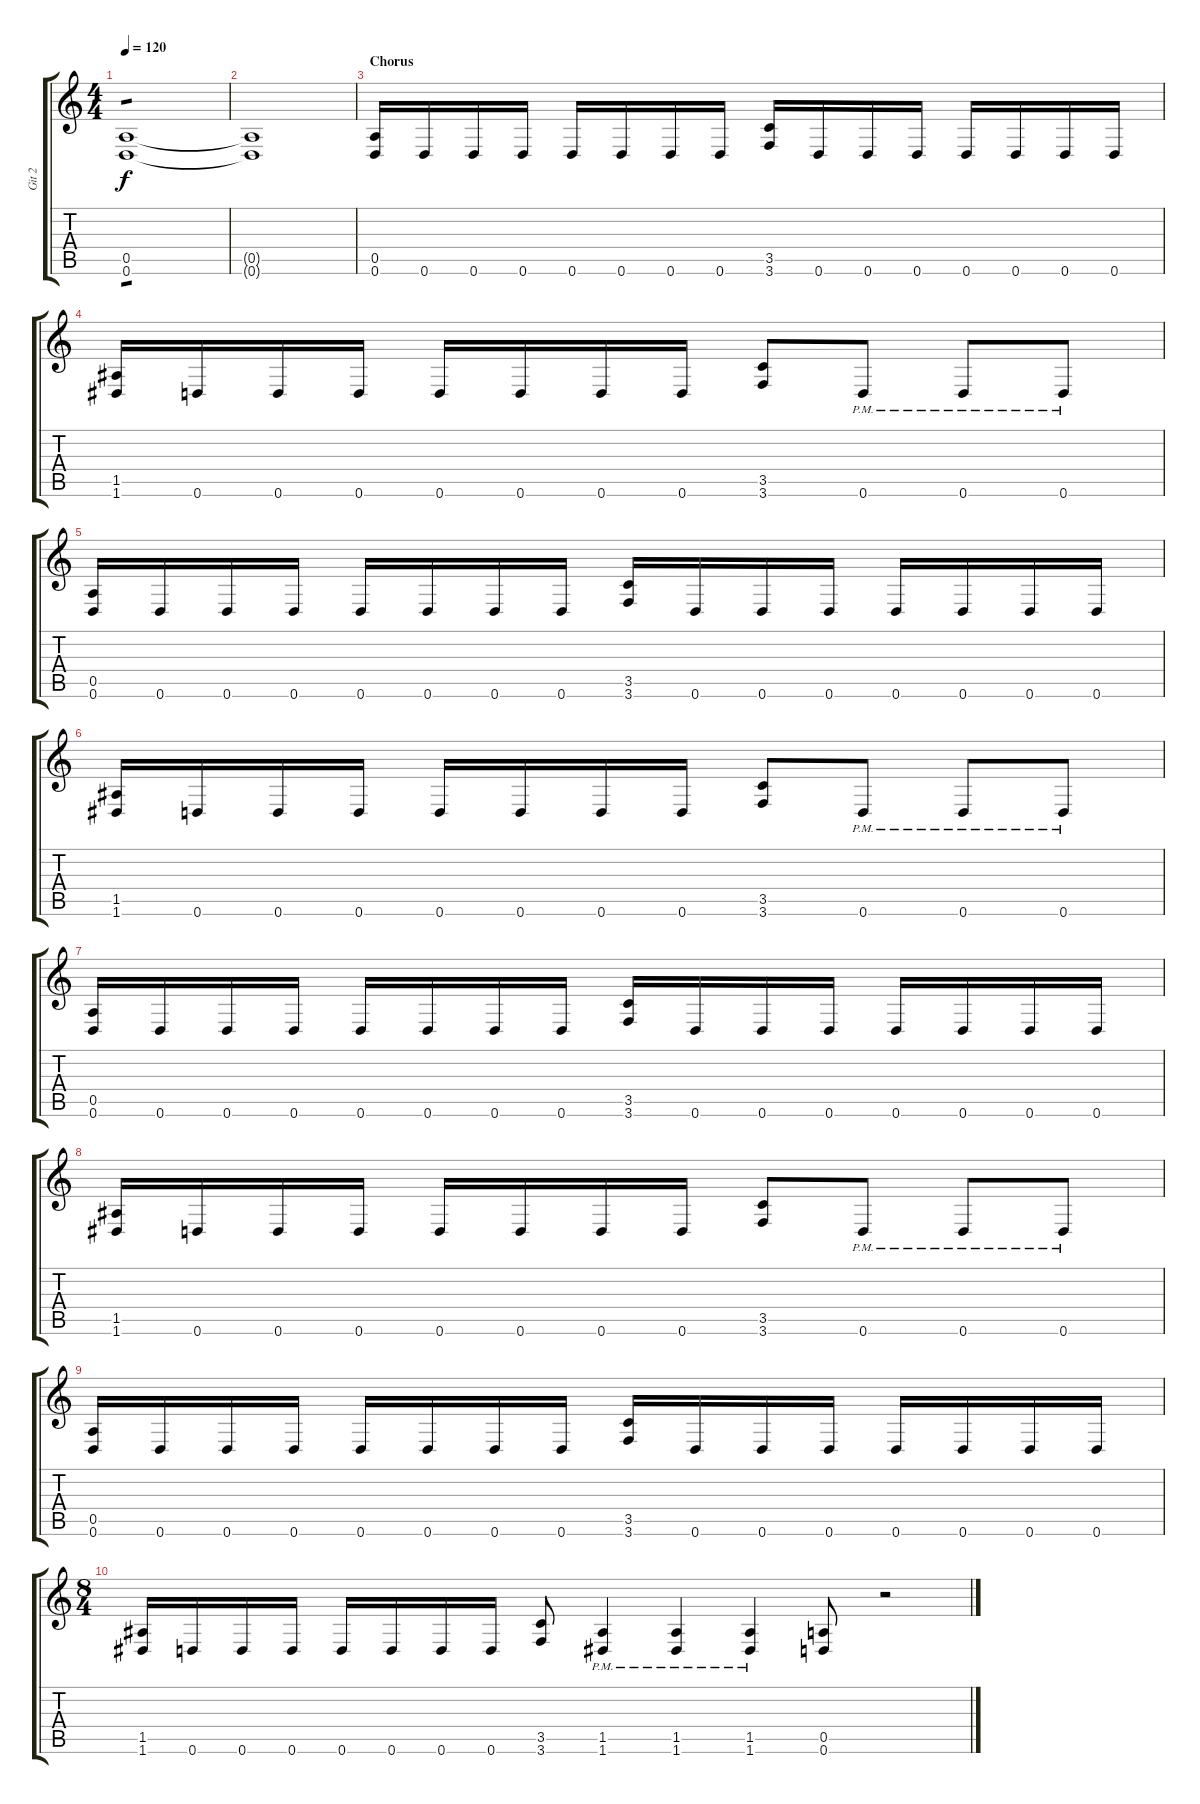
\track ("Git 2" "Git 2") {instrument distortionguitar}
\staff {score tabs}
\tuning (E4 B3 G3 D3 A2 D2) {hide}
\ts (4 4)
\tempo 120
\clef g2
\ks c
(0.5 0.6).1{tp 1 dy f} |
(0.5{t} 0.6{t}).1 |
\section ("" "Chorus")
(0.5 0.6).16 0.6.16 0.6.16 0.6.16 0.6.16 0.6.16 0.6.16 0.6.16 (3.5 3.6).16 0.6.16 0.6.16 0.6.16 0.6.16 0.6.16 0.6.16 0.6.16 |
(1.5 1.6).16 0.6.16 0.6.16 0.6.16 0.6.16 0.6.16 0.6.16 0.6.16 (3.5 3.6).8 0.6{pm}.8 0.6{pm}.8 0.6{pm}.8 |
(0.5 0.6).16 0.6.16 0.6.16 0.6.16 0.6.16 0.6.16 0.6.16 0.6.16 (3.5 3.6).16 0.6.16 0.6.16 0.6.16 0.6.16 0.6.16 0.6.16 0.6.16 |
(1.5 1.6).16 0.6.16 0.6.16 0.6.16 0.6.16 0.6.16 0.6.16 0.6.16 (3.5 3.6).8 0.6{pm}.8 0.6{pm}.8 0.6{pm}.8 |
(0.5 0.6).16 0.6.16 0.6.16 0.6.16 0.6.16 0.6.16 0.6.16 0.6.16 (3.5 3.6).16 0.6.16 0.6.16 0.6.16 0.6.16 0.6.16 0.6.16 0.6.16 |
(1.5 1.6).16 0.6.16 0.6.16 0.6.16 0.6.16 0.6.16 0.6.16 0.6.16 (3.5 3.6).8 0.6{pm}.8 0.6{pm}.8 0.6{pm}.8 |
(0.5 0.6).16 0.6.16 0.6.16 0.6.16 0.6.16 0.6.16 0.6.16 0.6.16 (3.5 3.6).16 0.6.16 0.6.16 0.6.16 0.6.16 0.6.16 0.6.16 0.6.16 |
\ts (8 4)
(1.5 1.6).16 0.6.16 0.6.16 0.6.16 0.6.16 0.6.16 0.6.16 0.6.16 (3.5 3.6).8 (1.5{pm} 1.6{pm}).4 (1.5{pm} 1.6{pm}).4 (1.5{pm} 1.6{pm}).4 (0.5 0.6).8 r.2
